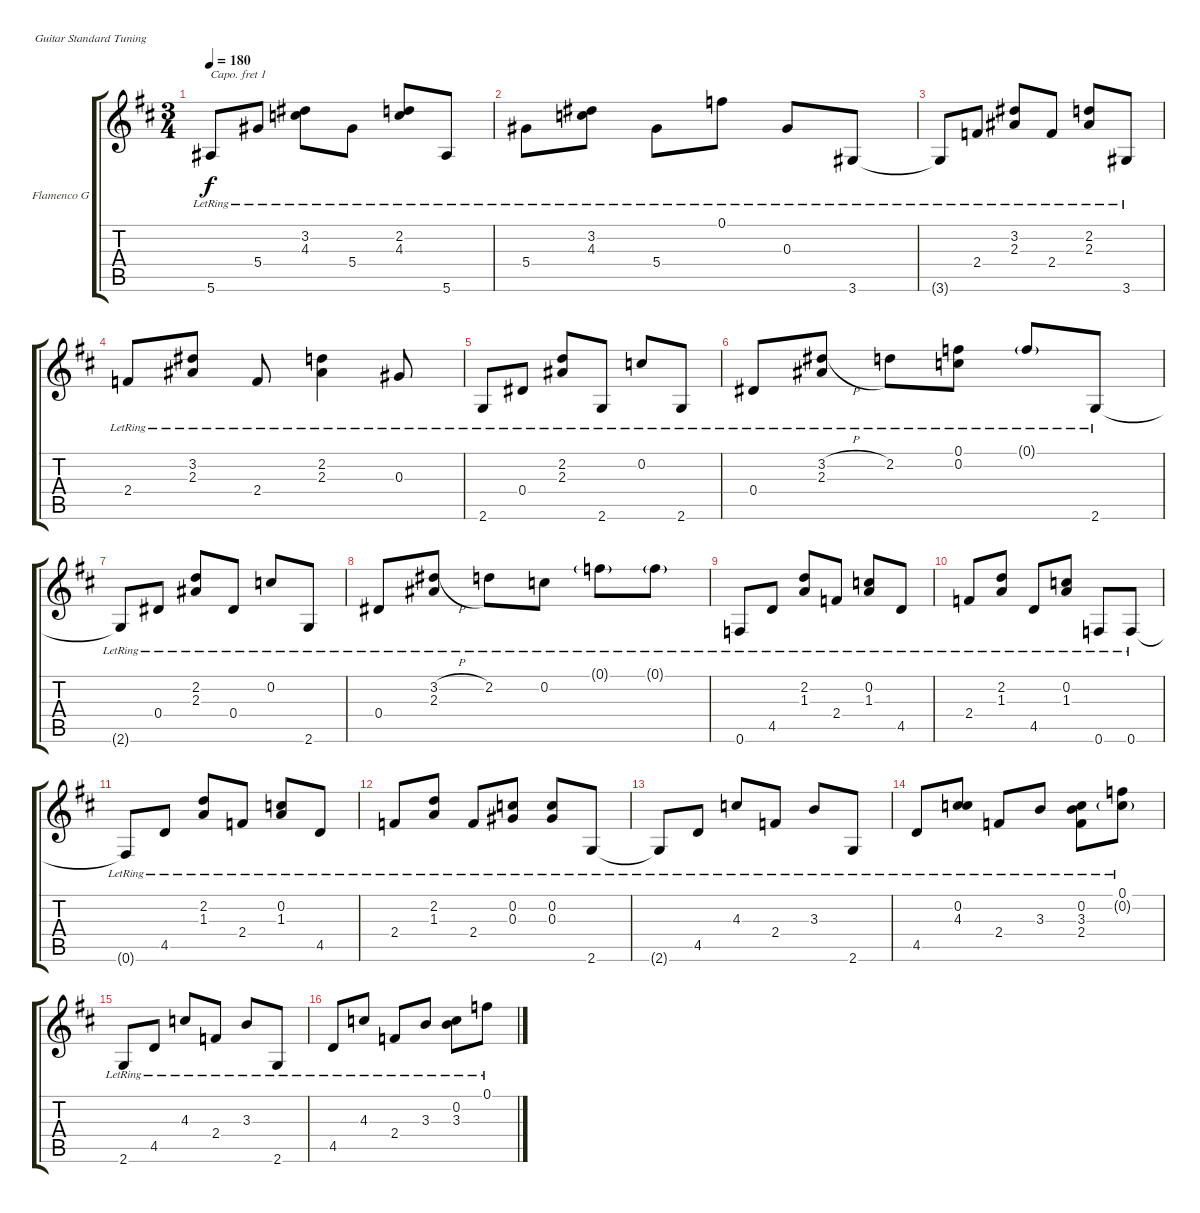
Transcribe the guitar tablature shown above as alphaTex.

\defaultSystemsLayout 4
\bracketExtendMode groupsimilarinstruments
\firstSystemTrackNameOrientation horizontal
\otherSystemsTrackNameOrientation horizontal
\track ("Flamenco Guitar" "Flamenco G") {instrument acousticguitarnylon}
\staff {score tabs}
\capo 1
\tuning (E4 B3 G3 D3 A2 E2)
\ts (3 4)
\tempo 180
\clef g2
\ks d
5.6{lr}.8{dy f} 5.4{lr}.8 (3.2{lr} 4.3{lr}).8 5.4{lr}.8 (2.2{lr} 4.3{lr}).8 5.6{lr}.8 |
5.4{lr}.8 (4.3{lr} 3.2{lr}).8 5.4{lr}.8 0.1{lr}.8 0.3{lr}.8 3.6{lr}.8 |
3.6{lr t}.8 2.4{lr}.8 (2.3{lr} 3.2{lr}).8 2.4{lr}.8 (2.3{lr} 2.2{lr}).8 3.6{lr}.8 |
2.4{lr}.8 (2.3{lr} 3.2{lr}).8 2.4{lr}.8 (2.3{lr} 2.2{lr}).4 0.3{lr}.8 |
2.6{lr}.8 0.4{lr}.8 (2.3{lr} 2.2{lr}).8 2.6{lr}.8 0.2{lr}.8 2.6{lr}.8 |
0.4{lr}.8 (3.2{h lr} 2.3{lr}).8 2.2{lr}.8 (0.2{lr} 0.1{lr}).8 0.1{g lr}.8 2.6{lr}.8 |
2.6{lr t}.8 0.4{lr}.8 (2.3{lr} 2.2{lr}).8 0.4{lr}.8 0.2{lr}.8 2.6{lr}.8 |
0.4{lr}.8 (3.2{h lr} 2.3{lr}).8 2.2{lr}.8 0.2{lr}.8 0.1{g lr}.8 0.1{g lr}.8 |
0.6{lr}.8 4.5{lr}.8 (2.2{lr} 1.3{lr}).8 2.4{lr}.8 (0.2{lr} 1.3{lr}).8 4.5{lr}.8 |
2.4{lr}.8 (1.3{lr} 2.2{lr}).8 4.5{lr}.8 (0.2{lr} 1.3{lr}).8 0.6{lr}.8 0.6{lr}.8 |
0.6{lr t}.8 4.5{lr}.8 (2.2{lr} 1.3{lr}).8 2.4{lr}.8 (0.2{lr} 1.3{lr}).8 4.5{lr}.8 |
2.4{lr}.8 (1.3{lr} 2.2{lr}).8 2.4{lr}.8 (0.3{lr} 0.2{lr}).8 (0.2{lr} 0.3{lr}).8 2.6{lr}.8 |
2.6{lr t}.8 4.5{lr}.8 4.3{lr}.8 2.4{lr}.8 3.3{lr}.8 2.6{lr}.8 |
4.5{lr}.8 (4.3{lr} 0.2{lr}).8 2.4{lr}.8 3.3{lr}.8 (0.2{lr} 2.4{lr} 3.3{lr}).8 (0.1{lr} 0.2{g lr}).8 |
2.6{lr}.8 4.5{lr}.8 4.3{lr}.8 2.4{lr}.8 3.3{lr}.8 2.6{lr}.8 |
4.5{lr}.8 4.3{lr}.8 2.4{lr}.8 3.3{lr}.8 (3.3{lr} 0.2{lr}).8 0.1{lr}.8
